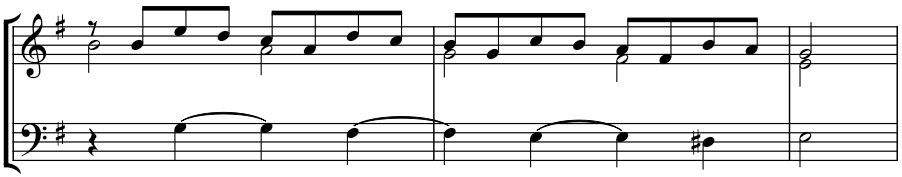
**kern	**kern
*part2	*part1
*staff2	*staff1
*I"Midi_2	*I"Midi_2
!!LO:PB:g=z
*clefF4	*clefG2
*k[f#]	*k[f#]
*G:	*G:
*M4/4	*M4/4
*met(c)	*met(c)
=19	=19
*	*^
4r	8r	2b\
.	8b/L	.
[4G\	8ee/	.
.	8dd/J	.
4G\]	8cc/L	2a\
.	8a/	.
[4F#\	8dd/	.
.	8cc/J	.
=20	=20	=20
4F#\]	8b/L	2g\
.	8g/	.
[4E\	8cc/	.
.	8b/J	.
4E\]	8a/L	2f#\
.	8f#/	.
4D#X\	8b/	.
.	8a/J	.
=21	=21	=21
2E\	2g/	2e\
*	*v	*v
=	=
*-	*-
